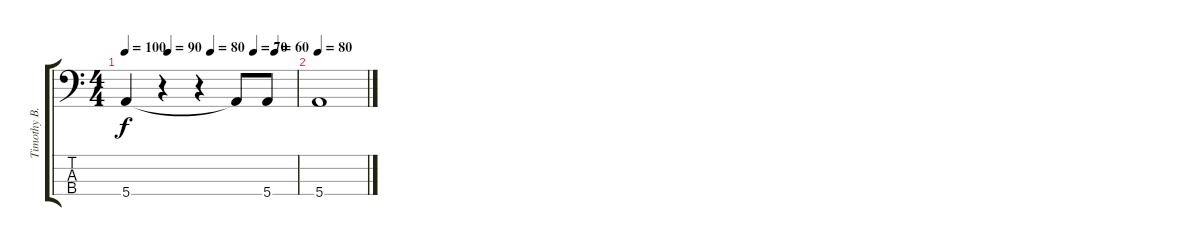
\track ("Timothy B. Schmit" "Timothy B.") {instrument fretlessbass}
\staff {score tabs}
\tuning (G2 D2 A1 E1) {hide}
\ts (4 4)
\tempo 100
\tempo (90 0.25)
\tempo (80 0.5)
\tempo (70 0.75)
\tempo (60 0.875)
\clef f4
\ks c
5.4.4{dy f} r.4 r.4 5.4{t}.8 5.4.8 |
\tempo 80
5.4.1
